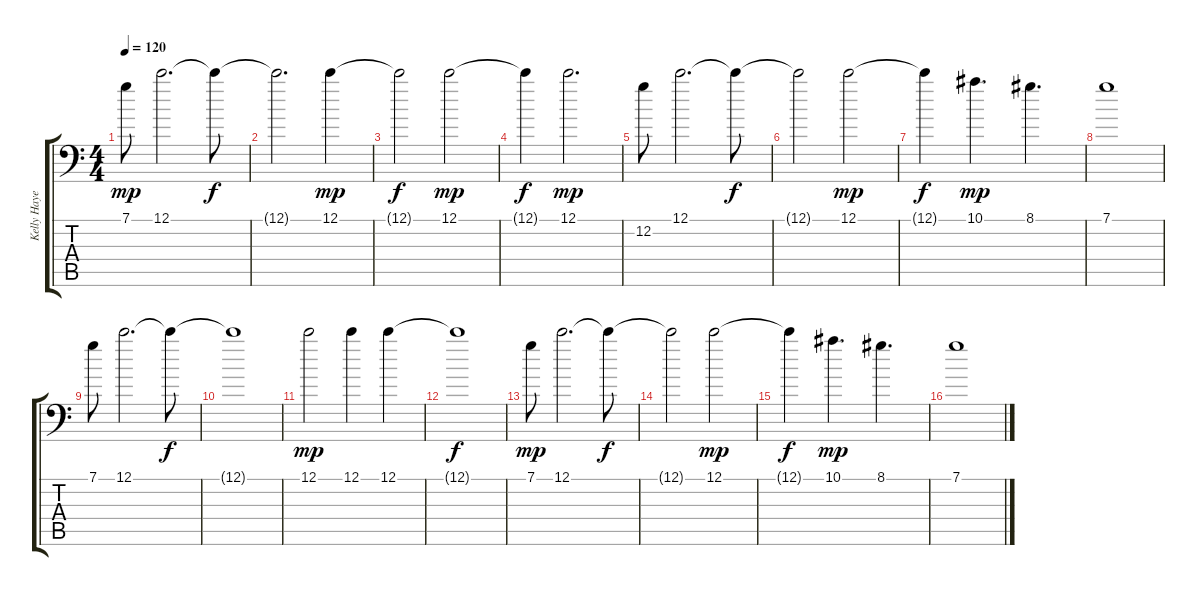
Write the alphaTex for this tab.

\track ("Kelly Hayes/Lane Maverick - Guitar" "Kelly Haye") {instrument electricguitarclean}
\staff {score tabs}
\tuning (C4 G3 Eb3 Bb2 F2 Bb1) {hide}
\ts (4 4)
\tempo 120
\clef f4
\ks c
7.1.8{dy mp instrument electricguitarjazz} 12.1.2{d} 12.1{t}.8{dy f} |
12.1{t}.2{d} 12.1.4{dy mp} |
12.1{t}.2{dy f} 12.1.2{dy mp} |
12.1{t}.4{dy f} 12.1.2{d dy mp} |
12.2.8 12.1.2{d} 12.1{t}.8{dy f} |
12.1{t}.2 12.1.2{dy mp} |
12.1{t}.4{dy f} 10.1.4{d dy mp} 8.1.4{d} |
7.1.1 |
7.1.8 12.1.2{d} 12.1{t}.8{dy f} |
12.1{t}.1 |
12.1.2{dy mp} 12.1.4 12.1.4 |
12.1{t}.1{dy f} |
7.1.8{dy mp} 12.1.2{d} 12.1{t}.8{dy f} |
12.1{t}.2 12.1.2{dy mp} |
12.1{t}.4{dy f} 10.1.4{d dy mp} 8.1.4{d} |
7.1.1
